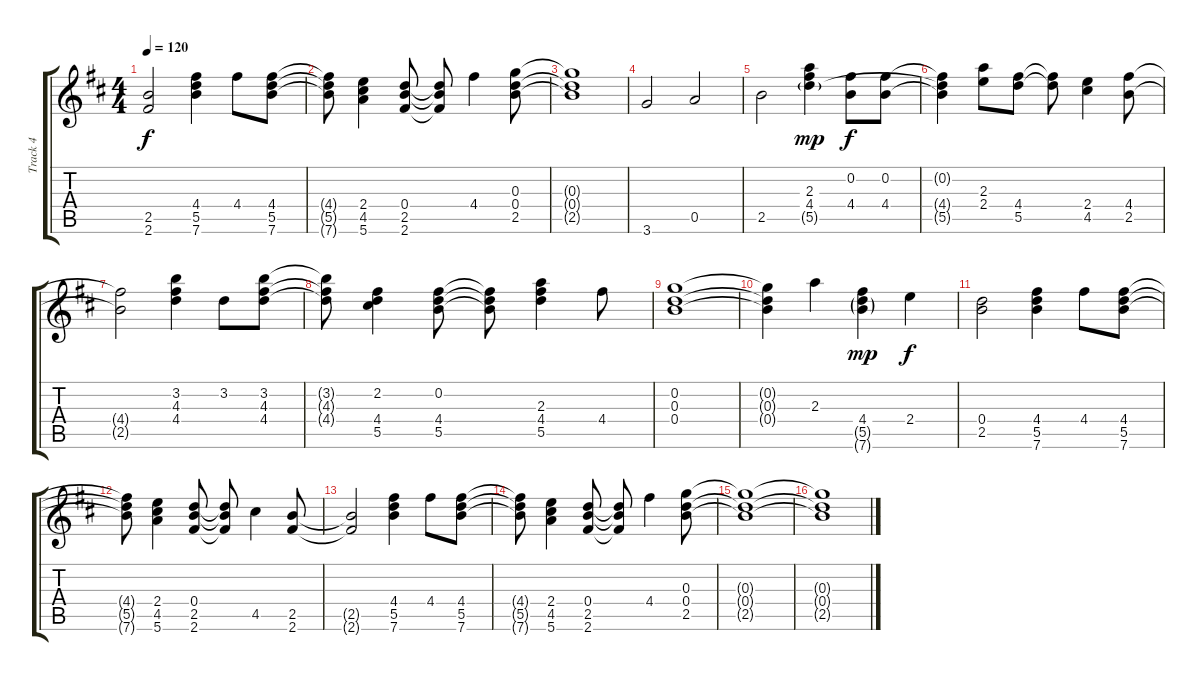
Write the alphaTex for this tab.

\track ("Track 4" "Track 4") {instrument acousticguitarsteel}
\staff {score tabs}
\tuning (E4 B3 G4 D4 A3 E3) {hide}
\ts (4 4)
\tempo 120
\clef g2
\ks d
(2.5{t} 2.6{t}).2{dy f} (4.4 5.5 7.6).4 4.4.8 (4.4 5.5 7.6).8 |
(4.4{t} 5.5{t} 7.6{t}).8 (2.4 4.5 5.6).4 (0.4 2.5 2.6).8 (0.4{t} 2.5{t} 2.6{t}).8 4.4.4 (0.3 0.4 2.5).8 |
(0.3{t} 0.4{t} 2.5{t}).1 |
3.6.2 0.5.2 |
2.5.2 (2.3 4.4 5.5{g}).4{dy mp beam Down} (0.2 4.4).8{dy f} (0.2 4.4).8 |
(0.2{t} 4.4{t} 5.5{t}).4 (2.3 2.4).8 (4.4 5.5).8 (4.4{t} 5.5{t}).8 (2.4 4.5).4 (4.4 2.5).8 |
(4.4{t} 2.5{t}).2 (3.2 4.3 4.4).4 3.2.8 (3.2 4.3 4.4).8 |
(3.2{t} 4.3{t} 4.4{t}).8 (2.2 4.4 5.5).4 (0.2 4.4 5.5).8 (0.2{t} 4.4{t} 5.5{t}).8 (2.3 4.4 5.5).4 4.4.8 |
(0.2 0.3 0.4).1 |
(0.2{t} 0.3{t} 0.4{t}).4 2.3.4 (4.4 5.5{g} 7.6{g}).4{dy mp} 2.4.4{dy f} |
(0.4 2.5).2 (4.4 5.5 7.6).4 4.4.8 (4.4 5.5 7.6).8 |
(4.4{t} 5.5{t} 7.6{t}).8 (2.4 4.5 5.6).4 (0.4 2.5 2.6).8 (0.4{t} 2.5{t} 2.6{t}).8 4.5.4 (2.5 2.6).8 |
(2.5{t} 2.6{t}).2 (4.4 5.5 7.6).4 4.4.8 (4.4 5.5 7.6).8 |
(4.4{t} 5.5{t} 7.6{t}).8 (2.4 4.5 5.6).4 (0.4 2.5 2.6).8 (0.4{t} 2.5{t} 2.6{t}).8 4.4.4 (0.3 0.4 2.5).8 |
(0.3{t} 0.4{t} 2.5{t}).1 |
(0.3{t} 0.4{t} 2.5{t}).1
